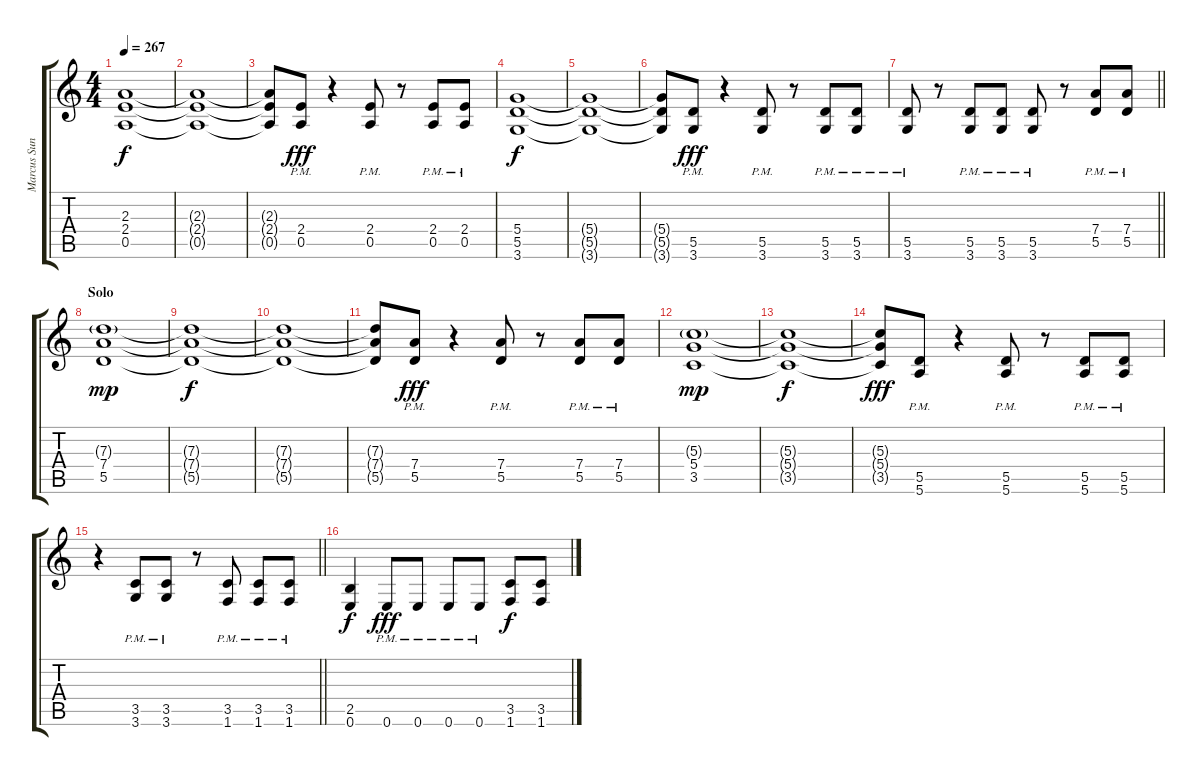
\track ("Marcus Sunesson" "Marcus Sun") {instrument distortionguitar}
\staff {score tabs}
\tuning (E4 B3 G3 D3 A2 E2) {hide}
\ts (4 4)
\tempo 267
\clef g2
\ks c
(2.3{t} 2.4{t} 0.5{t}).1{dy f} |
(2.3{t} 2.4{t} 0.5{t}).1 |
(2.3{t} 2.4{t} 0.5{t}).8 (2.4{pm} 0.5{pm}).8{dy fff} r.4 (2.4{pm} 0.5{pm}).8 r.8 (2.4{pm} 0.5{pm}).8 (2.4{pm} 0.5{pm}).8 |
(5.4 5.5 3.6).1{dy f} |
(5.4{t} 5.5{t} 3.6{t}).1 |
(5.4{t} 5.5{t} 3.6{t}).8 (5.5{pm} 3.6{pm}).8{dy fff} r.4 (5.5{pm} 3.6{pm}).8 r.8 (5.5{pm} 3.6{pm}).8 (5.5{pm} 3.6{pm}).8 |
\barLineRight lightlight
(5.5{pm} 3.6{pm}).8 r.8 (5.5{pm} 3.6{pm}).8 (5.5{pm} 3.6{pm}).8 (5.5{pm} 3.6{pm}).8 r.8 (7.4{pm} 5.5{pm}).8 (7.4{pm} 5.5{pm}).8 |
\section ("" "Solo")
(7.3{g} 7.4 5.5).1{dy mp} |
(7.3{t} 7.4{t} 5.5{t}).1{dy f} |
(7.3{t} 7.4{t} 5.5{t}).1 |
(7.3{t} 7.4{t} 5.5{t}).8 (7.4{pm} 5.5{pm}).8{dy fff} r.4 (7.4{pm} 5.5{pm}).8 r.8 (7.4{pm} 5.5{pm}).8 (7.4{pm} 5.5{pm}).8 |
(5.3{g} 5.4 3.5).1{dy mp} |
(5.3{t} 5.4{t} 3.5{t}).1{dy f} |
(5.3{t} 5.4{t} 3.5{t}).8{dy fff} (5.5{pm} 5.6{pm}).8 r.4 (5.5{pm} 5.6{pm}).8 r.8 (5.5{pm} 5.6{pm}).8 (5.5{pm} 5.6{pm}).8 |
\barLineRight lightlight
r.4 (3.5{pm} 3.6{pm}).8 (3.5{pm} 3.6{pm}).8 r.8 (3.5{pm} 1.6{pm}).8 (3.5{pm} 1.6{pm}).8 (3.5{pm} 1.6{pm}).8 |
\section ("" "")
(2.5 0.6).4{dy f balance 8} 0.6{pm}.8{dy fff} 0.6{pm}.8 0.6{pm}.8 0.6{pm}.8 (3.5 1.6).8{dy f} (3.5 1.6).8
